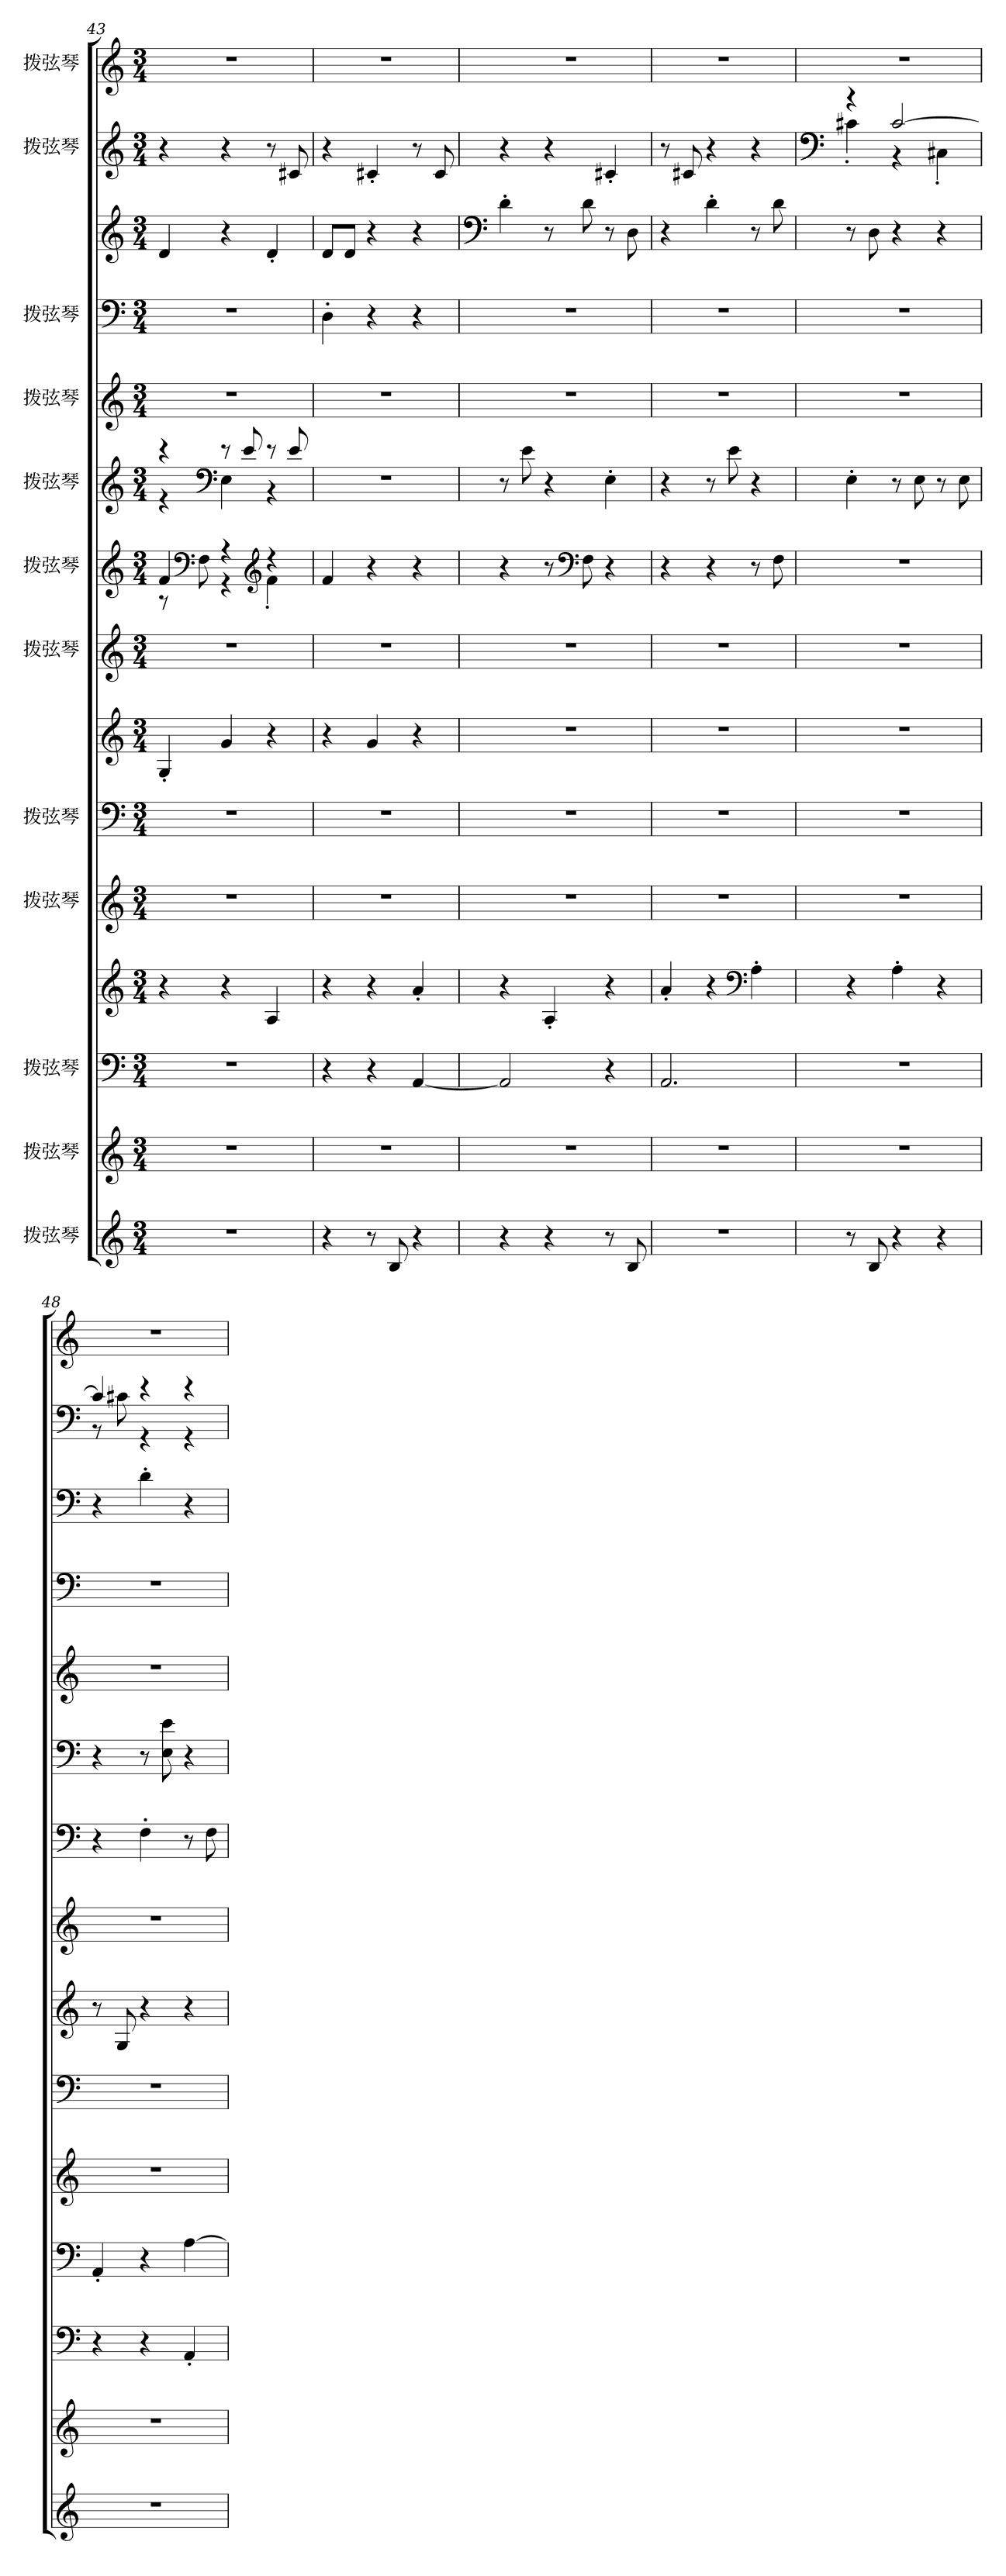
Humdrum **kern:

**kern	**kern	**kern	**kern	**kern	**kern	**kern	**kern	**kern	**kern	**kern	**kern	**kern	**kern	**kern
*part12	*part11	*part10	*part10	*part9	*part8	*part8	*part7	*part6	*part5	*part4	*part3	*part3	*part2	*part1
*staff15	*staff14	*staff13	*staff12	*staff11	*staff10	*staff9	*staff8	*staff7	*staff6	*staff5	*staff4	*staff3	*staff2	*staff1
*I"拨弦琴	*I"拨弦琴	*I"拨弦琴	*	*I"拨弦琴	*I"拨弦琴	*	*I"拨弦琴	*I"拨弦琴	*I"拨弦琴	*I"拨弦琴	*I"拨弦琴	*	*I"拨弦琴	*I"拨弦琴
*clefG2	*clefG2	*clefF4	*clefG2	*clefG2	*clefF4	*clefG2	*clefG2	*clefG2	*clefG2	*clefG2	*clefF4	*clefG2	*clefG2	*clefG2
*k[]	*k[]	*k[]	*k[]	*k[]	*k[]	*k[]	*k[]	*k[]	*k[]	*k[]	*k[]	*k[]	*k[]	*k[]
*M3/4	*M3/4	*M3/4	*M3/4	*M3/4	*M3/4	*M3/4	*M3/4	*M3/4	*M3/4	*M3/4	*M3/4	*M3/4	*M3/4	*M3/4
=43	=43	=43	=43	=43	=43	=43	=43	=43	=43	=43	=43	=43	=43	=43
*	*	*	*	*	*	*	*	*^	*^	*	*	*	*	*
2.r	2.r	2.r	4r	2.r	2.r	4G'/	2.r	4f/	8r	4r	4r	2.r	2.r	4d/	4r	2.r
*	*	*	*	*	*	*	*	*clefF4	*	*	*	*	*	*	*	*
.	.	.	.	.	.	.	.	.	8F\	.	.	.	.	.	.	.
*	*	*	*	*	*	*	*	*	*	*clefF4	*	*	*	*	*	*
.	.	.	4r	.	.	4g/	.	4r	4r	8r	4E\	.	.	4r	4r	.
.	.	.	.	.	.	.	.	.	.	8e/	.	.	.	.	.	.
*	*	*	*	*	*	*	*	*clefG2	*	*	*	*	*	*	*	*
.	.	.	4A/	.	.	4r	.	4r	4f'\	8r	4r	.	.	4d'/	8r	.
.	.	.	.	.	.	.	.	.	.	8e/	.	.	.	.	8c#X/	.
*	*	*	*	*	*	*	*	*v	*v	*	*	*	*	*	*	*
*	*	*	*	*	*	*	*	*	*v	*v	*	*	*	*	*
=44	=44	=44	=44	=44	=44	=44	=44	=44	=44	=44	=44	=44	=44	=44
4r	2.r	4r	4r	2.r	2.r	4r	2.r	4f/	2.r	2.r	4D'\	8d/L	4r	2.r
.	.	.	.	.	.	.	.	.	.	.	.	8d/J	.	.
8r	.	4r	4r	.	.	4g/	.	4r	.	.	4r	4r	4c#X'/	.
8B/	.	.	.	.	.	.	.	.	.	.	.	.	.	.
4r	.	[4AA/	4a'/	.	.	4r	.	4r	.	.	4r	4r	8r	.
.	.	.	.	.	.	.	.	.	.	.	.	.	8c#/	.
=45	=45	=45	=45	=45	=45	=45	=45	=45	=45	=45	=45	=45	=45	=45
*	*	*	*	*	*	*	*	*	*	*	*	*clefF4	*	*
4r	2.r	2AA/]	4r	2.r	2.r	2.r	2.r	4r	8r	2.r	2.r	4d'\	4r	2.r
.	.	.	.	.	.	.	.	.	8e\	.	.	.	.	.
4r	.	.	4A'/	.	.	.	.	8r	4r	.	.	8r	4r	.
*	*	*	*	*	*	*	*	*clefF4	*	*	*	*	*	*
.	.	.	.	.	.	.	.	8F\	.	.	.	8d\	.	.
8r	.	4r	4r	.	.	.	.	4r	4E'\	.	.	8r	4c#X'/	.
8B/	.	.	.	.	.	.	.	.	.	.	.	8D\	.	.
!!LO:PB:g=z
=46	=46	=46	=46	=46	=46	=46	=46	=46	=46	=46	=46	=46	=46	=46
2.r	2.r	2.AA/	4a'/	2.r	2.r	2.r	2.r	4r	4r	2.r	2.r	4r	8r	2.r
.	.	.	.	.	.	.	.	.	.	.	.	.	8c#X/	.
.	.	.	4r	.	.	.	.	4r	8r	.	.	4d'\	4r	.
.	.	.	.	.	.	.	.	.	8e\	.	.	.	.	.
*	*	*	*clefF4	*	*	*	*	*	*	*	*	*	*	*
.	.	.	4A'\	.	.	.	.	8r	4r	.	.	8r	4r	.
.	.	.	.	.	.	.	.	8F\	.	.	.	8d\	.	.
=47	=47	=47	=47	=47	=47	=47	=47	=47	=47	=47	=47	=47	=47	=47
*	*	*	*	*	*	*	*	*	*	*	*	*	*clefF4	*
*	*	*	*	*	*	*	*	*	*	*	*	*	*^	*
8r	2.r	2.r	4r	2.r	2.r	2.r	2.r	2.r	4E'\	2.r	2.r	8r	4r	4c#X'\	2.r
8B/	.	.	.	.	.	.	.	.	.	.	.	8D\	.	.	.
4r	.	.	4A'\	.	.	.	.	.	8r	.	.	4r	[2c#/	4r	.
.	.	.	.	.	.	.	.	.	8E\	.	.	.	.	.	.
4r	.	.	4r	.	.	.	.	.	8r	.	.	4r	.	4C#X'\	.
.	.	.	.	.	.	.	.	.	8E\	.	.	.	.	.	.
=48	=48	=48	=48	=48	=48	=48	=48	=48	=48	=48	=48	=48	=48	=48	=48
2.r	2.r	4r	4AA'/	2.r	2.r	8r	2.r	4r	4r	2.r	2.r	4r	4c#/]	8r	2.r
.	.	.	.	.	.	8G/	.	.	.	.	.	.	.	8c#X\	.
.	.	4r	4r	.	.	4r	.	4F'\	8r	.	.	4d'\	4r	4r	.
.	.	.	.	.	.	.	.	.	8E\ 8e\	.	.	.	.	.	.
.	.	4AA'/	[4A\	.	.	4r	.	8r	4r	.	.	4r	4r	4r	.
.	.	.	.	.	.	.	.	8F\	.	.	.	.	.	.	.
*	*	*	*	*	*	*	*	*	*	*	*	*	*v	*v	*
=	=	=	=	=	=	=	=	=	=	=	=	=	=	=
*-	*-	*-	*-	*-	*-	*-	*-	*-	*-	*-	*-	*-	*-	*-
